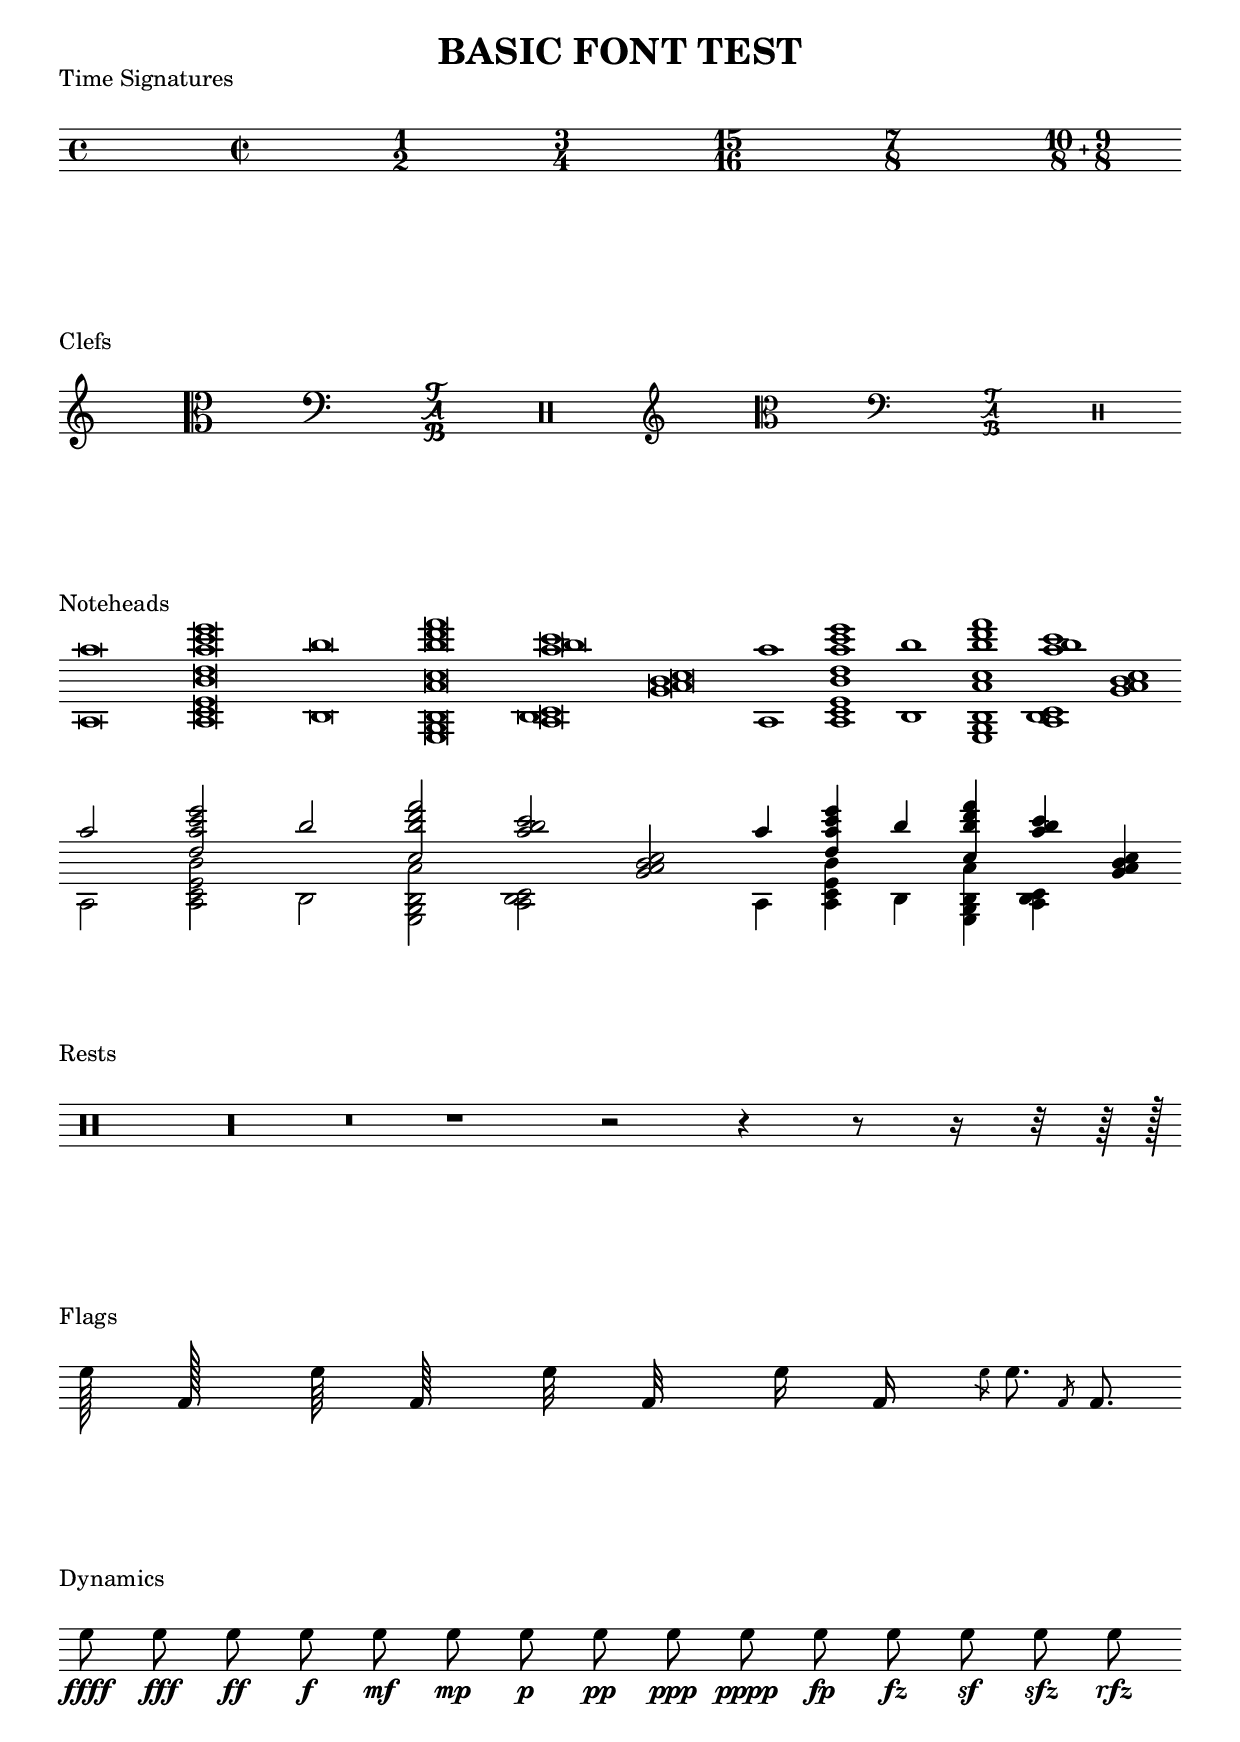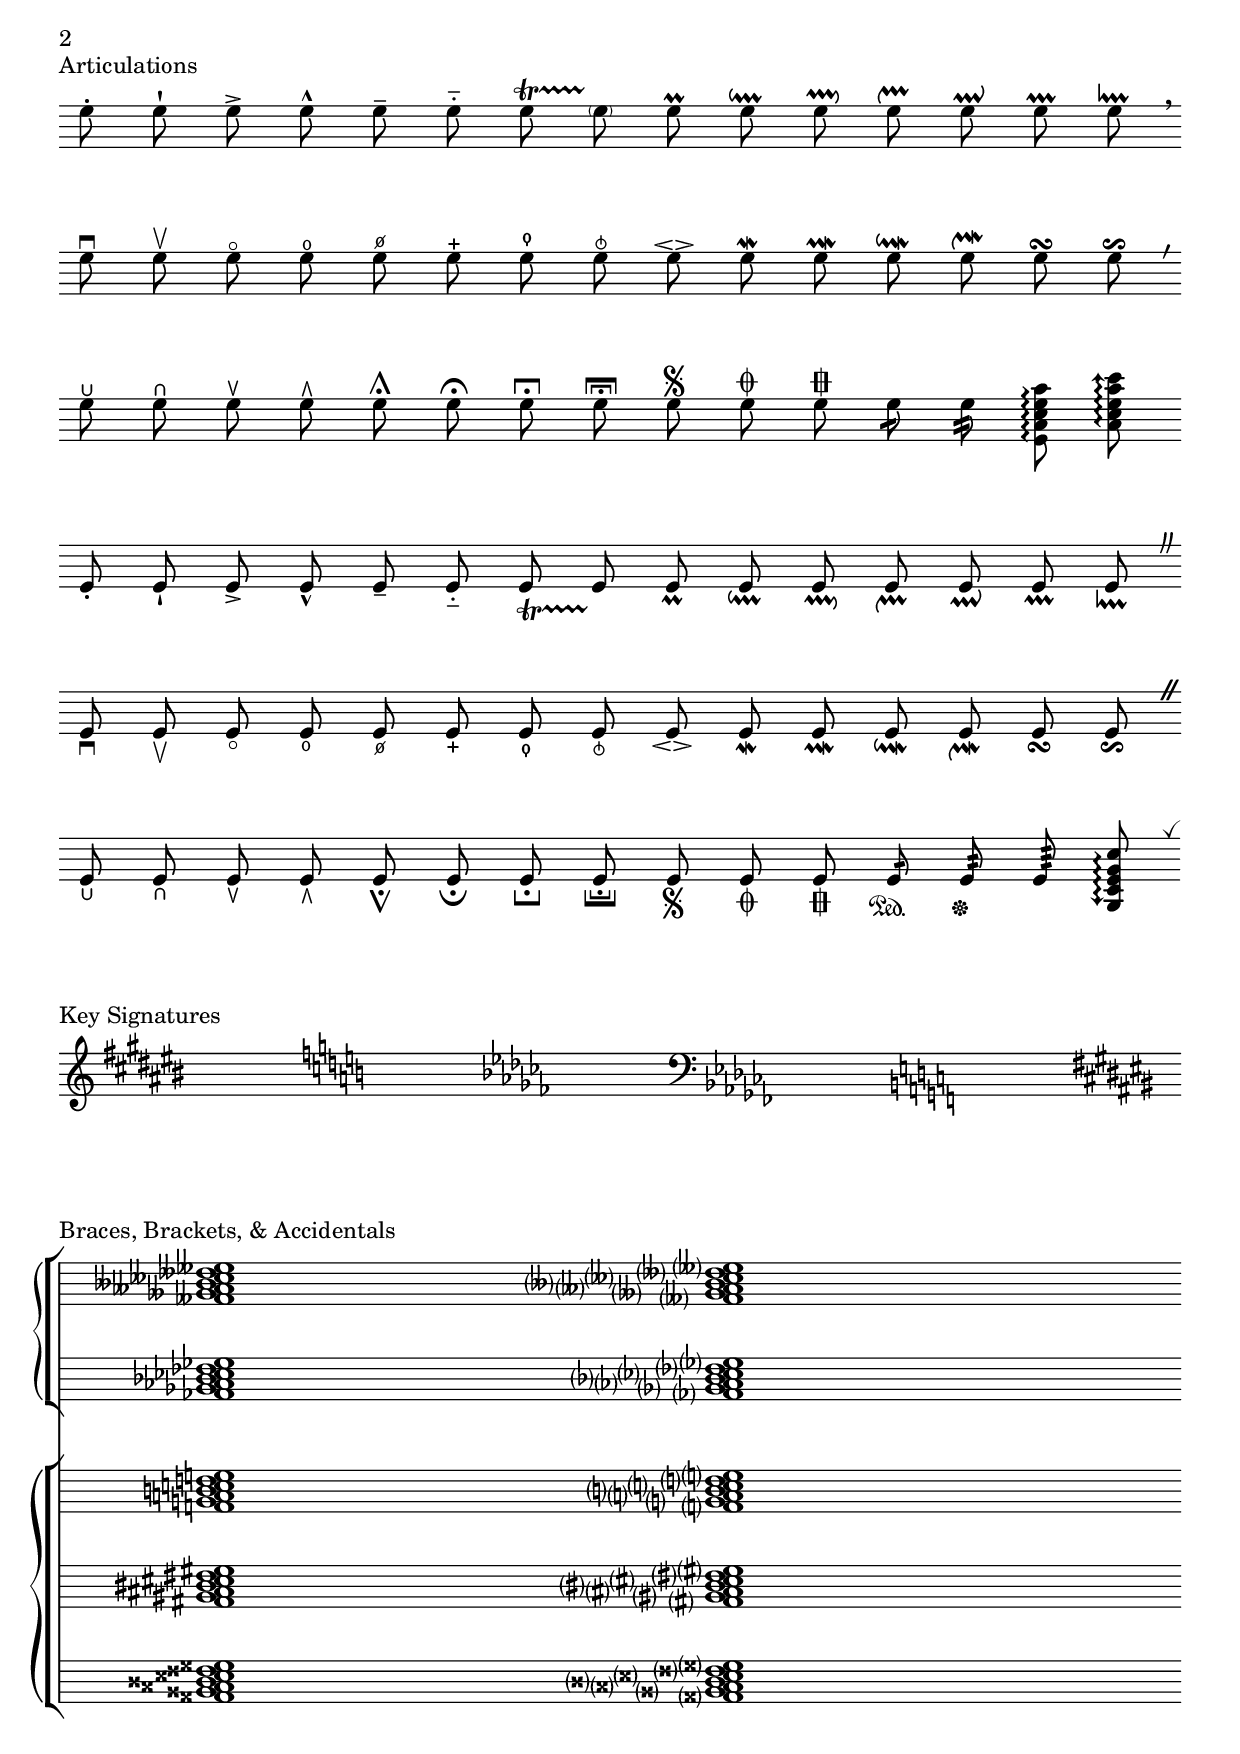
% Basic font test, glyph sampler
% Provided by Abraham Lee

\include "english.ly"
\header {
  title = "BASIC FONT TEST"
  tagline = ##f
}

highlight = {
  \once \override Script.color = #red
  \once \override Voice.TrillSpanner.color = #red
  \once \override Fingering.color = #red
  \once \override BreathingSign.color = #red
  \once \override StaffGroup.SystemStartBracket.color = #red
  \once \override StaffGroup.SystemStartBrace.color = #red
  \once \override Score.SustainPedal.color = #red
}

#(define ((fakeTimeSig time-sig) grob)
   (grob-interpret-markup grob
     (markup #:compound-meter time-sig)))

%%%% TIME SIGNATURES
\score {
  \layout {
    indent = 0\in
    ragged-right = ##f
    ragged-last = ##f
  }
  \header {
    piece = "Time Signatures"
  }
  {
    \new Staff \with {
      \omit Clef
      \remove Bar_engraver
      \override TimeSignature.break-visibility = #all-visible
    }{
      \time 4/4
      s1
      \time 2/2
      s
      \override Staff.TimeSignature.stencil = #(fakeTimeSig '(1 2))
      \time 4/4
      s
      \override Staff.TimeSignature.stencil = #(fakeTimeSig '(3 4))
      \time 4/4
      s
      \override Staff.TimeSignature.stencil = #(fakeTimeSig '(15 16))
      \time 4/4
      s
      \override Staff.TimeSignature.stencil = #(fakeTimeSig '(7 8))
      \time 4/4
      s
      \override Staff.TimeSignature.stencil = #(fakeTimeSig '((10 8) (9 8)))
      \time 4/4
      s
    }
  }
}

%%%% CLEFS
\score {
  \layout {
    indent = 0\in
    ragged-right = ##f
    ragged-last = ##f
  }
  \header {
    piece = "Clefs"
  }
  {
    \new Staff \with {
      \remove Bar_engraver
      \remove Time_signature_engraver
    }{
      \override Staff.Clef.full-size-change = ##t
      \clef treble
      s8
      \clef alto
      s8
      \clef bass
      s8
      %\once \useEmm Staff.Clef
      \clef tab
      s8
      \clef percussion
      s8
      \revert Staff.Clef.full-size-change
      \clef treble
      s8
      \clef alto
      s8
      \clef bass
      s8
      %\once \useEmm Staff.Clef
      \clef tab
      s8
      \clef percussion
      s8
    }
  }
}

%%%% NOTEHEADS
\score {
  \header {
    piece = "Noteheads"
  }
  \layout {
    indent = 0\in
    ragged-right = ##f
    ragged-last = ##f
    \context {
      \Score
      \remove Bar_number_engraver
    }
  }
  {
    \new Staff \with {
      \omit Clef
      \remove Bar_engraver
      \remove Time_signature_engraver
      %\override NoteHead.style = #'altdefault
    } {
      % BREVE NOTEHEADS
      \time 3/1
      \newSpacingSection
      \override Score.SpacingSpanner.spacing-increment = #1.5
      <<
        \relative c''' {
          a\breve
          <d, a' c e>\breve
          b'\breve
          <c, b' d f>\breve
          <a' b c>\breve
        } \\
        \relative c' {
          a\breve
          <a c e b'>\breve
          b\breve
          <e, g b a'>\breve
          <a b c>\breve
        }
      >>
      \relative c' {
        <g' a b c>\breve
      }
      % WHOLE NOTEHEADS
      \time 2/4
      <<
        \relative c''' {
          a1
          <d, a' c e>1
          b'1
          <c, b' d f>1
          <a' b c>1
        } \\
        \relative c' {
          a1
          <a c e b'>1
          b1
          <e, g b a'>1
          <a b c>1
        }
      >>
      \relative c' {
        <g' a b c>1
      }
      \break
      % HALF NOTEHEADS
      \newSpacingSection
      \override Score.SpacingSpanner.spacing-increment = #2.3
      <<
        \relative c''' {
          \clef treble
          a2
          <d, a' c e>2
          b'2
          <c, b' d f>2
          <a' b c>2
        } \\
        \relative c' {
          a2
          <a c e b'>2
          b2
          <e, g b a'>2
          <a b c>2
        }
      >>
      \relative c' {
        <g' a b c>2
      }
      % QUARTER NOTEHEADS
      \time 2/2
      <<
        \relative c''' {
          a4
          <d, a' c e>4
          b'4
          <c, b' d f>4
          <a' b c>4
        } \\
        \relative c' {
          a4
          <a c e b'>4
          b4
          <e, g b a'>4
          <a b c>4
        }
      >>
      \relative c' {
        <g' a b c>4
      }
    }
  }
}

%%%% RESTS
\score {
  \header {
    piece = "Rests"
  }
  \layout {
    indent = 0\in
    ragged-right = ##f
    ragged-last = ##f
  }
  {
    \new Staff \with {
      \omit Clef
      \remove Bar_engraver
      \remove Time_signature_engraver
    } {
      \time 16/1
      r\maxima
      \newSpacingSection
      r\longa
      \newSpacingSection
      r\breve
      \newSpacingSection
      r1 r2 r4 r8 r16 r32 r64 r128
    }
  }
}

%%%% FLAGS
\score {
  \header {
    piece = "Flags"
  }
  \layout {
    indent = 0\in
    ragged-right = ##f
    ragged-last = ##f
  }
  {
    \new Staff \with {
      \omit Clef
      \remove Bar_engraver
      \remove Time_signature_engraver
    } {
      \newSpacingSection
      \override Score.SpacingSpanner.spacing-increment = #2
      <<
        \relative c' {
          s128 f128
          s64 f64
          s32 f32
          s16 f16
          s8 \slashedGrace f8 f8.
        }
        \\
        \relative c'' {
          e128 s128
          \newSpacingSection
          e64 s64
          \newSpacingSection
          e32 s32
          \newSpacingSection
          e16 s16
          \newSpacingSection
          \slashedGrace e8 e8. s8
        }
      >>
    }
  }
}

%%%% DYNAMICS
\score {
  \header {
    piece = "Dynamics"
  }
  \layout {
    indent = 0\in
    ragged-right = ##f
    ragged-last = ##f
  }
  \new Staff \with {
    \omit Clef
    \remove Bar_engraver
    \remove Time_signature_engraver
  } \relative c'' {
    \autoBeamOff
    \override Score.SpacingSpanner.spacing-increment = #2.75
    \override DynamicLineSpanner.staff-padding = #2.0
    e8\ffff
    e\fff
    e\ff
    e\f
    e\mf
    e\mp
    e\p
    e\pp
    e\ppp
    e\pppp
    e\fp
    e\fz
    e\sf
    e\sfz
    e\rfz
  }
}

\pageBreak

%%%% ARTICULATIONS
\score {
  \layout {
    indent = 0\in
    ragged-right = ##f
    ragged-last = ##f
  }
  \header {
    piece = "Articulations"
  }
  {
    \new Staff \with {
      \omit Clef
      \remove Time_signature_engraver
    } { \cadenzaOn \relative c'' {
      \autoBeamOff
      \override Score.SpacingSpanner.spacing-increment = #3.0
      e8\staccato
      e\staccatissimo
      e\accent%^\arnoldVaraccent
      e\marcato
      e\tenuto
      e\portato
      e \startTrillSpan
      \parenthesize e \stopTrillSpan
      %\useEmm Script
      e\prall
      e\downprall
      e\pralldown
      e\upprall
      e\prallup
      e\prallprall
      e\lineprall
      \breathe
      \bar "" \break
      e8\downbow
      e\upbow
      e\flageolet
      e\open
      e\halfopen
      e\stopped
      e\thumb
      e\snappizzicato
      %\undo \useEmm Script
      e\espressivo
      %\useEmm Script
      e\mordent
      e\prallmordent
      e\downmordent
      e\upmordent
      e\turn
      e\reverseturn
      \override BreathingSign.text = \markup { \musicglyph #"scripts.rvarcomma" }
      \breathe
      \bar "" \break
      e8^\lheel
      e\rheel
      e^\ltoe
      e\rtoe
      e\shortfermata
      %\undo \useEmm Script
      e\fermata
      %\useEmm Script
      e\longfermata
      e\verylongfermata
      %\undo \useEmm Script
      e\segno
      e\coda
      e\varcoda
      e:16
      e:32
      <e, a c e a>\arpeggio
      \arpeggioArrowUp <a c e a c>\arpeggio
        }
        \bar "" \break
        \relative c' {
          e8\staccato%^\hauptstimme
          e\staccatissimo%^\arnoldWeakbeat
          e\accent%^\endstimme
          e\marcato%^\nebenstimme
          e\tenuto%^\arnoldStrongbeat
          e\portato%^\endstimme
          \override TrillSpanner.direction = #DOWN
          e\startTrillSpan
          e\stopTrillSpan
          %\useEmm Script
          e_\prall
          e_\downprall
          e_\pralldown
          e_\upprall
          e_\prallup
          e_\prallprall
          e_\lineprall
          %\once \useEmm BreathingSign
          \override BreathingSign.text = \markup { \musicglyph #"scripts.caesura.curved" }
          \breathe
          \bar "" \break
          e8_\downbow
          e_\upbow
          e_\flageolet
          e_\open
          e_\halfopen
          e_\stopped
          e_\thumb
          e_\snappizzicato
          %\undo \useEmm Script
          e\espressivo
          %\useEmm Script
          e_\mordent
          e_\prallmordent
          e_\downmordent
          e_\upmordent
          e_\turn
          e_\reverseturn
          %\once \useEmm BreathingSign
          \override BreathingSign.text = \markup { \musicglyph #"scripts.caesura.straight" }
          \breathe
          \bar "" \break
          e8_\lheel
          e_\rheel
          e_\ltoe
          e_\rtoe
          e_\shortfermata
          %\undo \useEmm Script
          e_\fermata
          %\useEmm Script
          e_\longfermata
          e_\verylongfermata
          %\undo \useEmm Script
          e_\segno
          e_\coda
          e_\varcoda
          e:16 \sustainOn
          e:32 \sustainOff
          e:64
          \arpeggioArrowDown <g, c e g c>\arpeggio
          \override BreathingSign.text = \markup { \musicglyph #"scripts.tickmark" }
          \breathe
    } }
  }
}

% KEY SIGNATURES
\score {
  \layout {
    indent = 0\in
    ragged-right = ##f
    ragged-last = ##f
  }
  \header {
    piece = "Key Signatures"
  }
  {
    \new Staff \with {
      \remove Time_signature_engraver
      \remove Bar_engraver
      %\omit Clef
    }{
      \clef treble
      \time 4/4
      \key cs \major
      s8
      \key c \major
      s8
      \key cf \major
      s8
      \override Staff.Clef.full-size-change = ##t
      \clef bass
      \key cf \major
      s8
      \key c \major
      s8
      \key cs \major
      s8
    }
  }
}

% ACCIDENTALS
\score {
  \layout {
    indent = 0\in
    ragged-right = ##f
    ragged-last = ##f
    \context {
      \Score
      \remove Bar_number_engraver
    }
    \context {
      \Staff
      \omit Clef
      \remove Time_signature_engraver
      \remove Bar_engraver
    }
  }
  \header {
    piece = "Braces, Brackets, & Accidentals"
  }
  <<
    \new StaffGroup <<
      \new GrandStaff <<
        \new Staff \relative c'{
          \time 3/1
          <fff! gff! aff! bff! cff! dff! eff!>1
          s2
          <fff? gff? aff? bff? cff? dff? eff?>1
          s2
        }
        \new Staff \relative c'{
          \time 3/1
          \clef treble
          <ff! gf! af! bf! cf! df! ef!>1
          s2
          <ff? gf? af? bf? cf? df? ef?>1
          s2
        }
      >>
    >>
    \new StaffGroup <<
      \new GrandStaff <<
        \new Staff \relative c'{
          \time 3/1
          \clef treble
          <f! g! a! b! c! d! e!>1
          s2
          <f? g? a? b? c? d? e?>1
          s2
        }
        \new Staff \relative c'{
          \time 3/1
          \clef treble
          <fs! gs! as! bs! cs! ds! es!>1
          s2
          <fs? gs? as? bs? cs? ds? es?>1
          s2
        }
        \new Staff \relative c'{
          \time 3/1
          \clef treble
          <fss! gss! ass! bss! css! dss! ess!>1
          s2
          <fss? gss? ass? bss? css? dss? ess?>1
          s2
        }
      >>
    >>
  >>
}